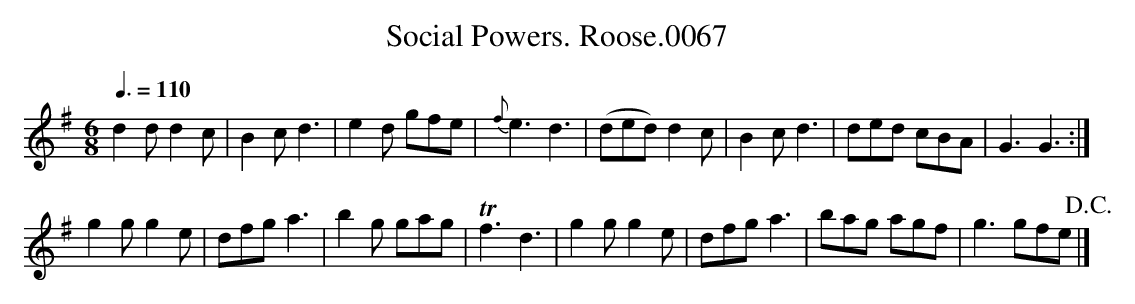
X:1
T:Social Powers. Roose.0067
M:6/8
L:1/8
Q:3/8=110
K:G
d2d d2c | B2c d3 | e2d gfe | {f}e3 d3 |\\
(ded) d2c | B2c d3 | ded cBA | G3 G3 :|
g2g g2e | dfg a3 | b2g gag | Tf3 d3 |\\
g2g g2e | dfg a3 | bag agf | g3 gfe !D.C.! |]
